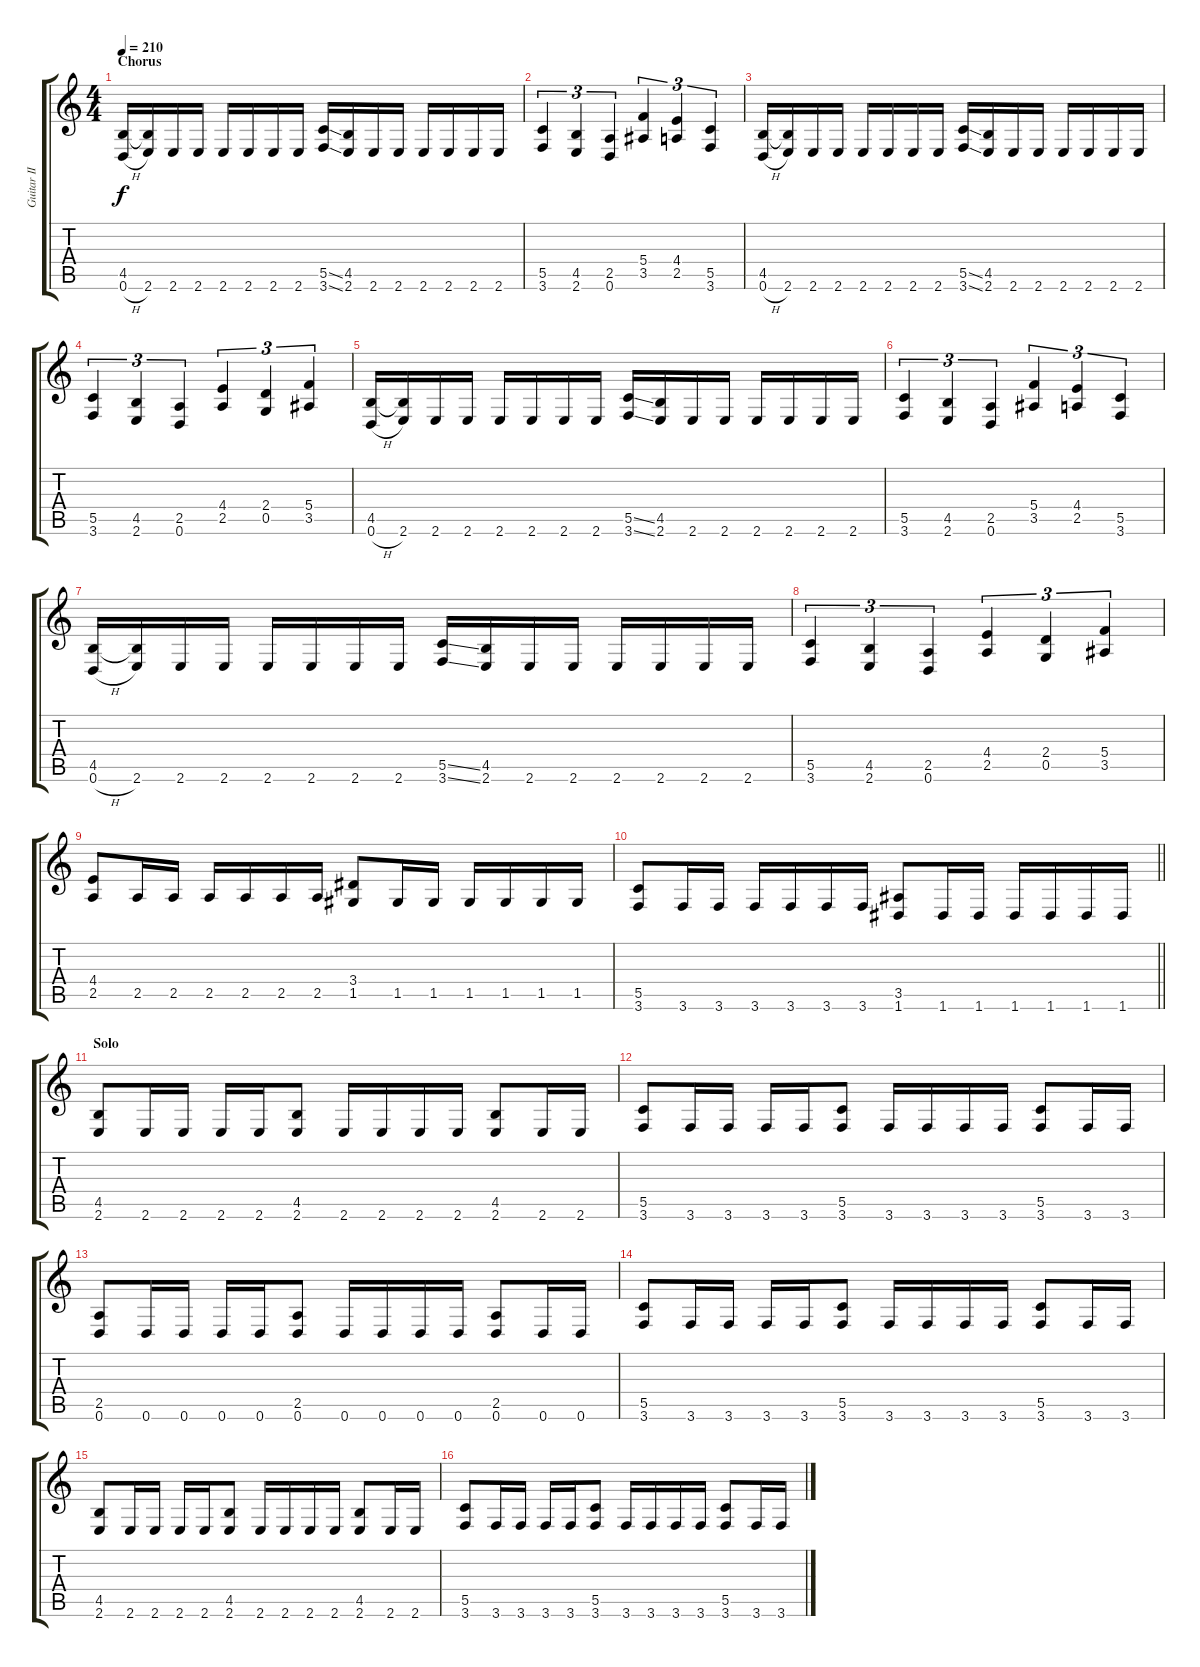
\track ("Guitar II" "Guitar II") {instrument distortionguitar}
\staff {score tabs}
\tuning (D4 A3 F3 C3 G2 D2) {hide}
\ts (4 4)
\section ("" "Chorus")
\tempo 210
\clef g2
\ks c
(4.5 0.6{h}).16{dy f} (4.5{t} 2.6).16 2.6.16 2.6.16 2.6.16 2.6.16 2.6.16 2.6.16 (5.5{ss} 3.6{ss}).16 (4.5 2.6).16 2.6.16 2.6.16 2.6.16 2.6.16 2.6.16 2.6.16 |
(5.5 3.6).4{tu (3 2)} (4.5 2.6).4{tu (3 2)} (2.5 0.6).4{tu (3 2)} (5.4 3.5).4{tu (3 2)} (4.4 2.5).4{tu (3 2)} (5.5 3.6).4{tu (3 2)} |
(4.5 0.6{h}).16 (4.5{t} 2.6).16 2.6.16 2.6.16 2.6.16 2.6.16 2.6.16 2.6.16 (5.5{ss} 3.6{ss}).16 (4.5 2.6).16 2.6.16 2.6.16 2.6.16 2.6.16 2.6.16 2.6.16 |
(5.5 3.6).4{tu (3 2)} (4.5 2.6).4{tu (3 2)} (2.5 0.6).4{tu (3 2)} (4.4 2.5).4{tu (3 2)} (2.4 0.5).4{tu (3 2)} (5.4 3.5).4{tu (3 2)} |
(4.5 0.6{h}).16 (4.5{t} 2.6).16 2.6.16 2.6.16 2.6.16 2.6.16 2.6.16 2.6.16 (5.5{ss} 3.6{ss}).16 (4.5 2.6).16 2.6.16 2.6.16 2.6.16 2.6.16 2.6.16 2.6.16 |
(5.5 3.6).4{tu (3 2)} (4.5 2.6).4{tu (3 2)} (2.5 0.6).4{tu (3 2)} (5.4 3.5).4{tu (3 2)} (4.4 2.5).4{tu (3 2)} (5.5 3.6).4{tu (3 2)} |
(4.5 0.6{h}).16 (4.5{t} 2.6).16 2.6.16 2.6.16 2.6.16 2.6.16 2.6.16 2.6.16 (5.5{ss} 3.6{ss}).16 (4.5 2.6).16 2.6.16 2.6.16 2.6.16 2.6.16 2.6.16 2.6.16 |
(5.5 3.6).4{tu (3 2)} (4.5 2.6).4{tu (3 2)} (2.5 0.6).4{tu (3 2)} (4.4 2.5).4{tu (3 2)} (2.4 0.5).4{tu (3 2)} (5.4 3.5).4{tu (3 2)} |
(4.4 2.5).8 2.5.16 2.5.16 2.5.16 2.5.16 2.5.16 2.5.16 (3.4 1.5).8 1.5.16 1.5.16 1.5.16 1.5.16 1.5.16 1.5.16 |
\barLineRight lightlight
(5.5 3.6).8 3.6.16 3.6.16 3.6.16 3.6.16 3.6.16 3.6.16 (3.5 1.6).8 1.6.16 1.6.16 1.6.16 1.6.16 1.6.16 1.6.16 |
\section ("" "Solo")
(4.5 2.6).8 2.6.16 2.6.16 2.6.16 2.6.16 (4.5 2.6).8 2.6.16 2.6.16 2.6.16 2.6.16 (4.5 2.6).8 2.6.16 2.6.16 |
(5.5 3.6).8 3.6.16 3.6.16 3.6.16 3.6.16 (5.5 3.6).8 3.6.16 3.6.16 3.6.16 3.6.16 (5.5 3.6).8 3.6.16 3.6.16 |
(2.5 0.6).8 0.6.16 0.6.16 0.6.16 0.6.16 (2.5 0.6).8 0.6.16 0.6.16 0.6.16 0.6.16 (2.5 0.6).8 0.6.16 0.6.16 |
(5.5 3.6).8 3.6.16 3.6.16 3.6.16 3.6.16 (5.5 3.6).8 3.6.16 3.6.16 3.6.16 3.6.16 (5.5 3.6).8 3.6.16 3.6.16 |
(4.5 2.6).8 2.6.16 2.6.16 2.6.16 2.6.16 (4.5 2.6).8 2.6.16 2.6.16 2.6.16 2.6.16 (4.5 2.6).8 2.6.16 2.6.16 |
(5.5 3.6).8 3.6.16 3.6.16 3.6.16 3.6.16 (5.5 3.6).8 3.6.16 3.6.16 3.6.16 3.6.16 (5.5 3.6).8 3.6.16 3.6.16
